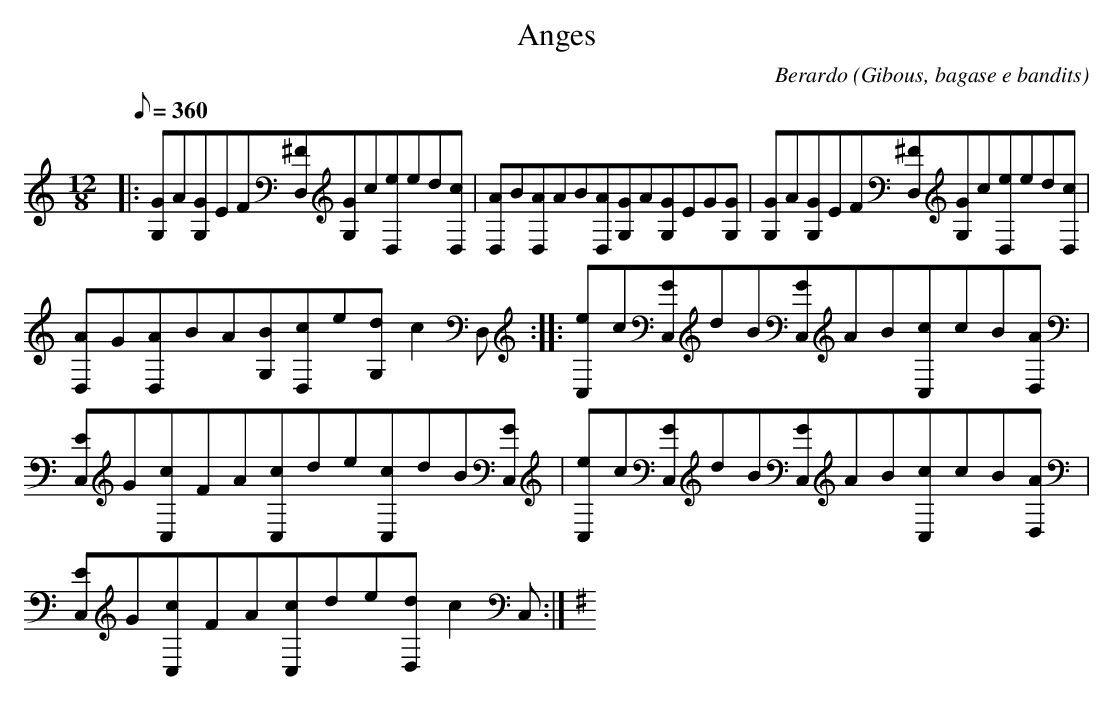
X:1
T:Anges
C:Berardo
O:Gibous, bagase e bandits
M:12/8
L:1/8
Q:360
K:C
|:[GG,]A[GG,]EF[^FD,][GG,]c[eD,]ed[cD,]|[AD,]B[AD,]AB[AD,][GG,]A[GG,]EG[GG,]|[GG,]A[GG,]EF[^FD,][GG,]c[eD,]ed[cD,]|[AD,]G[AD,]BA[BG,][cD,]e[dG,]c2D,:|:[eC,]c[GC,]dB[GC,]AB[cC,]cB[AD,]| \
[EC,]G[cC,]FA[cC,]de[cC,]dB[GC,]|[eC,]c[GC,]dB[GC,]AB[cC,]cB[AD,]|[EC,]G[cC,]FA[cC,]de[dD,]c2C,:| \
K:G
